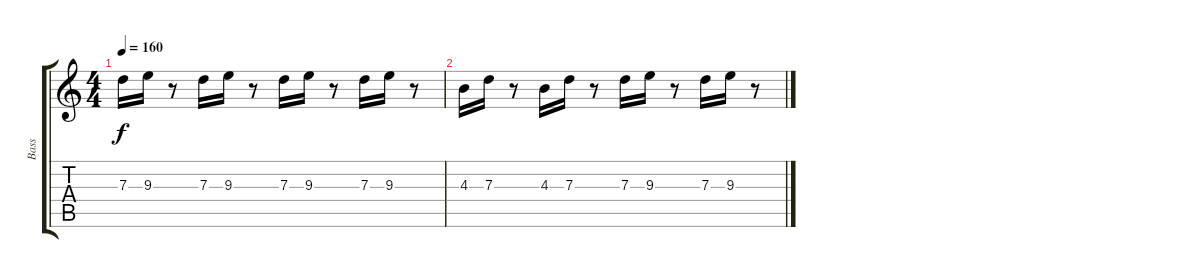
\track ("Bass" "Bass") {instrument electricbassfinger}
\staff {score tabs}
\tuning (E4 B3 G3 D3 A2 E2) {hide}
\ts (4 4)
\tempo 160
\clef g2
\ks c
7.3.16{dy f} 9.3.16 r.8 7.3.16 9.3.16 r.8 7.3.16 9.3.16 r.8 7.3.16 9.3.16 r.8 |
4.3.16 7.3.16 r.8 4.3.16 7.3.16 r.8 7.3.16 9.3.16 r.8 7.3.16 9.3.16 r.8
